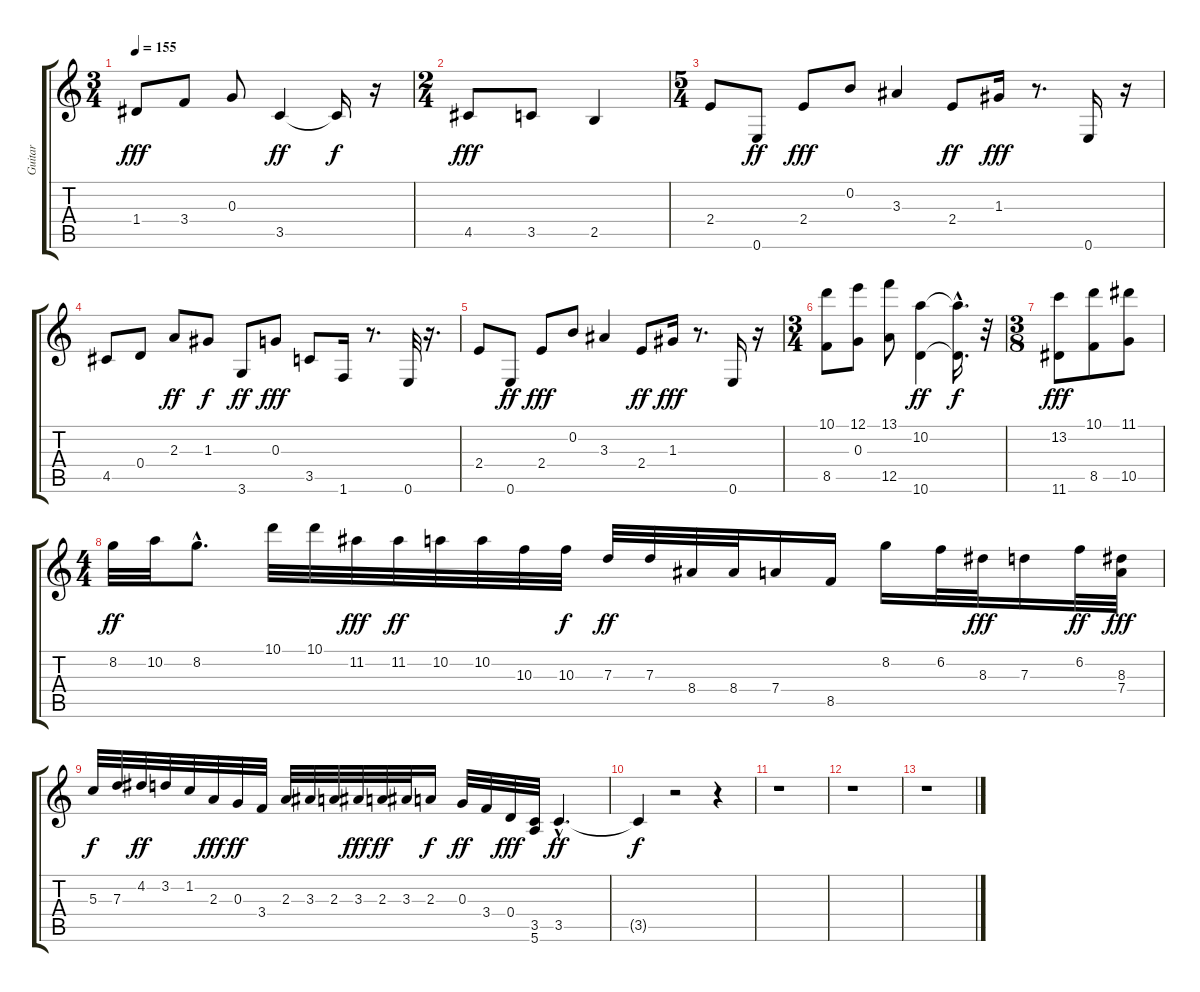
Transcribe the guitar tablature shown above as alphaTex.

\track ("Guitar              " "Guitar    ") {instrument overdrivenguitar}
\staff {score tabs}
\tuning (E4 B3 G3 D3 A2 E2) {hide}
\ts (3 4)
\tempo 155
\clef g2
\ks c
1.4.8{dy fff} 3.4.8 0.3.8 3.5.4{dy ff} 3.5{t}.16{dy f} r.16 |
\ts (2 4)
4.5.8{dy fff} 3.5.8 2.5.4 |
\ts (5 4)
2.4.8 0.6.8{dy ff} 2.4.8{dy fff} 0.2.8 3.3.4 2.4.8{dy ff} 1.3.16{dy fff} r.8{d} 0.6.16 r.16 |
4.5.8 0.4.8 2.3.8{dy ff} 1.3.8{dy f} 3.6.8{dy ff} 0.3.8{dy fff} 3.5.8 1.6.16 r.8{d} 0.6.32 r.16{d} |
2.4.8 0.6.8{dy ff} 2.4.8{dy fff} 0.2.8 3.3.4 2.4.8{dy ff} 1.3.16{dy fff} r.8{d} 0.6.16 r.16 |
\ts (3 4)
(10.1 8.5).8 (12.1 0.3).8 (13.1 12.5).8 (10.2 10.6).4{dy ff} (10.2{hac t} 10.6{t}).16{d dy f} r.32 |
\ts (3 8)
(13.2 11.6).8{dy fff} (10.1 8.5).8 (11.1 10.5).8 |
\ts (4 4)
8.2.32{dy ff volume 12} 10.2.32 8.2{hac}.8{d} 10.1.32 10.1.32 11.2.32{dy fff} 11.2.32{dy ff} 10.2.32 10.2.32 10.3.32 10.3.32{dy f} 7.3.32{dy ff} 7.3.32 8.4.32 8.4.32 7.4.16 8.5.16 8.2.16 6.2.32 8.3.32{dy fff} 7.3.16 6.2.32{dy ff} (8.3 7.4).32{dy fff} |
5.3.32{dy f} 7.3.32 4.2.32{dy ff} 3.2.32 1.2.32 2.3.32{dy fff} 0.3.32{dy ff} 3.4.32 2.3.32 3.3.32 2.3.32 3.3.32{dy fff} 2.3.32{dy ff} 3.3.32 2.3.16{dy f} 0.3.32{dy ff} 3.4.32 0.4.32{dy fff} (3.5 5.6).32 3.5{hac}.4{d dy ff} |
3.5{t}.4{dy f} r.2 r.4 |
r.1 |
r.1 |
r.1
